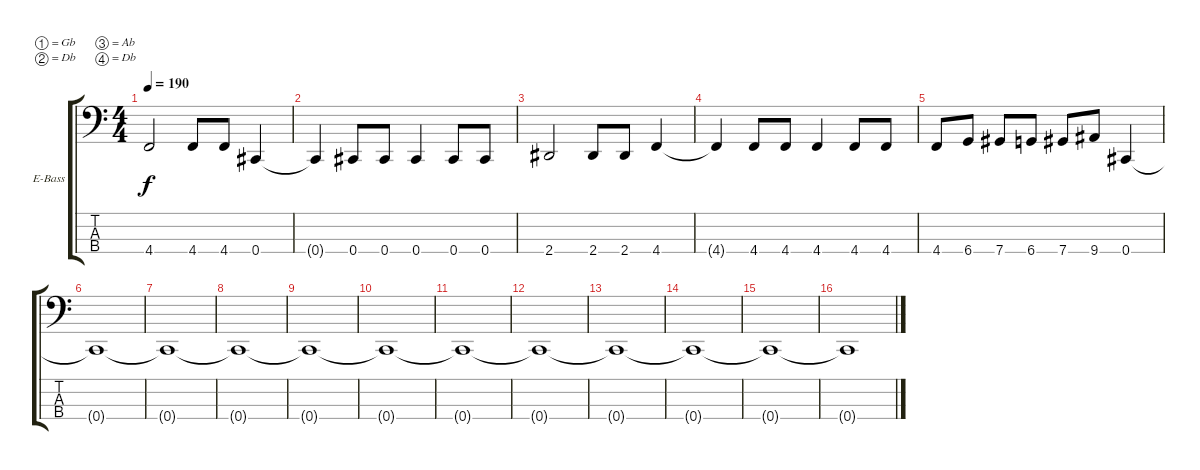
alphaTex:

\defaultSystemsLayout 4
\bracketExtendMode groupsimilarinstruments
\firstSystemTrackNameOrientation horizontal
\otherSystemsTrackNameOrientation horizontal
\track ("Electric Bass" "E-Bass") {instrument electricbassfinger}
\staff {score tabs}
\tuning (Gb2 Db2 Ab1 Db1)
\ts (4 4)
\tempo 190
\clef f4
\ks c
4.4.2{dy f} 4.4.8 4.4.8 0.4.4 |
0.4{t}.4 0.4.8 0.4.8 0.4.4 0.4.8 0.4.8 |
2.4.2 2.4.8 2.4.8 4.4.4 |
4.4{t}.4 4.4.8 4.4.8 4.4.4 4.4.8 4.4.8 |
4.4.8 6.4.8 7.4.8 6.4.8 7.4.8 9.4.8 0.4.4 |
0.4{t}.1 |
0.4{t}.1 |
0.4{t}.1 |
0.4{t}.1 |
0.4{t}.1 |
0.4{t}.1 |
0.4{t}.1 |
0.4{t}.1 |
0.4{t}.1 |
0.4{t}.1 |
0.4{t}.1
